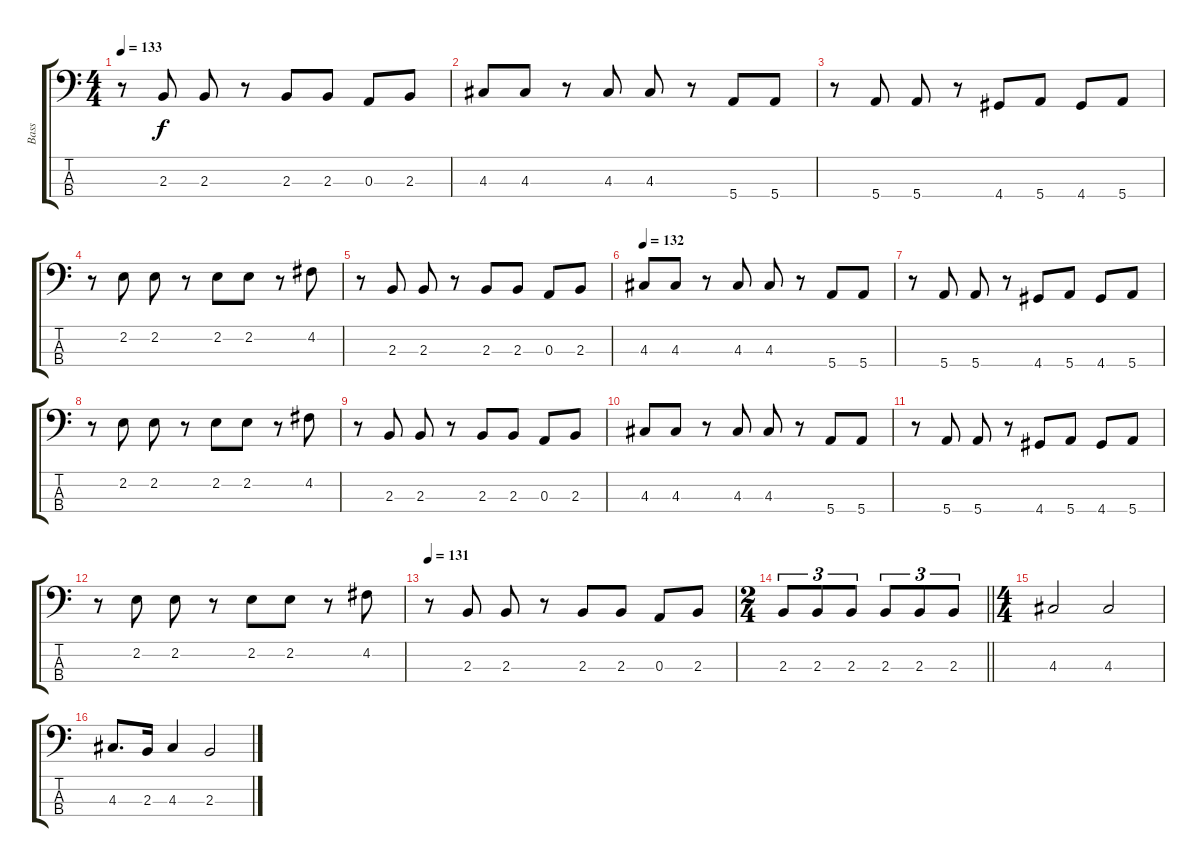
\track ("Bass" "Bass") {instrument electricbassfinger}
\staff {score tabs}
\tuning (G2 D2 A1 E1) {hide}
\ts (4 4)
\tempo 133
\clef f4
\ks c
r.8{dy f} 2.3.8 2.3.8 r.8 2.3.8 2.3.8 0.3.8 2.3.8 |
4.3.8 4.3.8 r.8 4.3.8 4.3.8 r.8 5.4.8 5.4.8 |
r.8 5.4.8 5.4.8 r.8 4.4.8 5.4.8 4.4.8 5.4.8 |
r.8 2.2.8 2.2.8 r.8 2.2.8 2.2.8 r.8 4.2.8 |
r.8 2.3.8 2.3.8 r.8 2.3.8 2.3.8 0.3.8 2.3.8 |
\tempo 132
4.3.8 4.3.8 r.8 4.3.8 4.3.8 r.8 5.4.8 5.4.8 |
r.8 5.4.8 5.4.8 r.8 4.4.8 5.4.8 4.4.8 5.4.8 |
r.8 2.2.8 2.2.8 r.8 2.2.8 2.2.8 r.8 4.2.8 |
r.8 2.3.8 2.3.8 r.8 2.3.8 2.3.8 0.3.8 2.3.8 |
4.3.8 4.3.8 r.8 4.3.8 4.3.8 r.8 5.4.8 5.4.8 |
r.8 5.4.8 5.4.8 r.8 4.4.8 5.4.8 4.4.8 5.4.8 |
r.8 2.2.8 2.2.8 r.8 2.2.8 2.2.8 r.8 4.2.8 |
\tempo 131
r.8 2.3.8 2.3.8 r.8 2.3.8 2.3.8 0.3.8 2.3.8 |
\ts (2 4)
\barLineRight lightlight
2.3.8{tu (3 2)} 2.3.8{tu (3 2)} 2.3.8{tu (3 2)} 2.3.8{tu (3 2)} 2.3.8{tu (3 2)} 2.3.8{tu (3 2)} |
\ts (4 4)
4.3.2 4.3.2 |
4.3.8{d} 2.3.16 4.3.4 2.3.2
